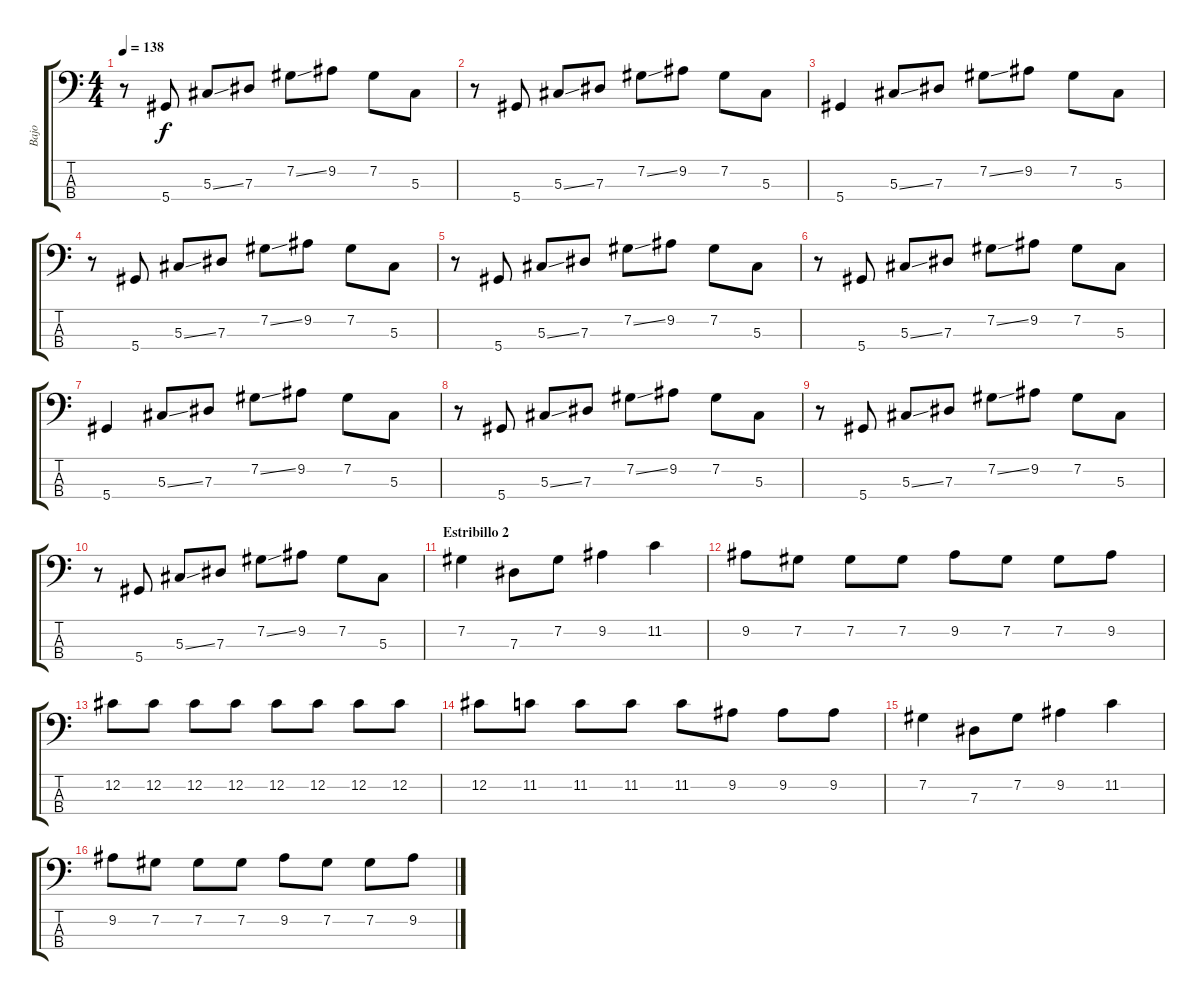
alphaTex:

\track ("Bajo" "Bajo") {instrument slapbass2}
\staff {score tabs}
\tuning (Gb2 Db2 Ab1 Eb1) {hide}
\ts (4 4)
\tempo 138
\clef f4
\ks c
r.8{dy f} 5.4.8 5.3{ss}.8 7.3.8 7.2{ss}.8 9.2.8 7.2.8 5.3.8 |
r.8 5.4.8 5.3{ss}.8 7.3.8 7.2{ss}.8 9.2.8 7.2.8 5.3.8 |
5.4.4 5.3{ss}.8 7.3.8 7.2{ss}.8 9.2.8 7.2.8 5.3.8 |
r.8 5.4.8 5.3{ss}.8 7.3.8 7.2{ss}.8 9.2.8 7.2.8 5.3.8 |
r.8 5.4.8 5.3{ss}.8 7.3.8 7.2{ss}.8 9.2.8 7.2.8 5.3.8 |
r.8 5.4.8 5.3{ss}.8 7.3.8 7.2{ss}.8 9.2.8 7.2.8 5.3.8 |
5.4.4 5.3{ss}.8 7.3.8 7.2{ss}.8 9.2.8 7.2.8 5.3.8 |
r.8 5.4.8 5.3{ss}.8 7.3.8 7.2{ss}.8 9.2.8 7.2.8 5.3.8 |
r.8 5.4.8 5.3{ss}.8 7.3.8 7.2{ss}.8 9.2.8 7.2.8 5.3.8 |
r.8 5.4.8 5.3{ss}.8 7.3.8 7.2{ss}.8 9.2.8 7.2.8 5.3.8 |
\section ("" "Estribillo 2")
7.2.4 7.3.8 7.2.8 9.2.4 11.2.4 |
9.2.8 7.2.8 7.2.8 7.2.8 9.2.8 7.2.8 7.2.8 9.2.8 |
12.2.8 12.2.8 12.2.8 12.2.8 12.2.8 12.2.8 12.2.8 12.2.8 |
12.2.8 11.2.8 11.2.8 11.2.8 11.2.8 9.2.8 9.2.8 9.2.8 |
7.2.4 7.3.8 7.2.8 9.2.4 11.2.4 |
9.2.8 7.2.8 7.2.8 7.2.8 9.2.8 7.2.8 7.2.8 9.2.8
